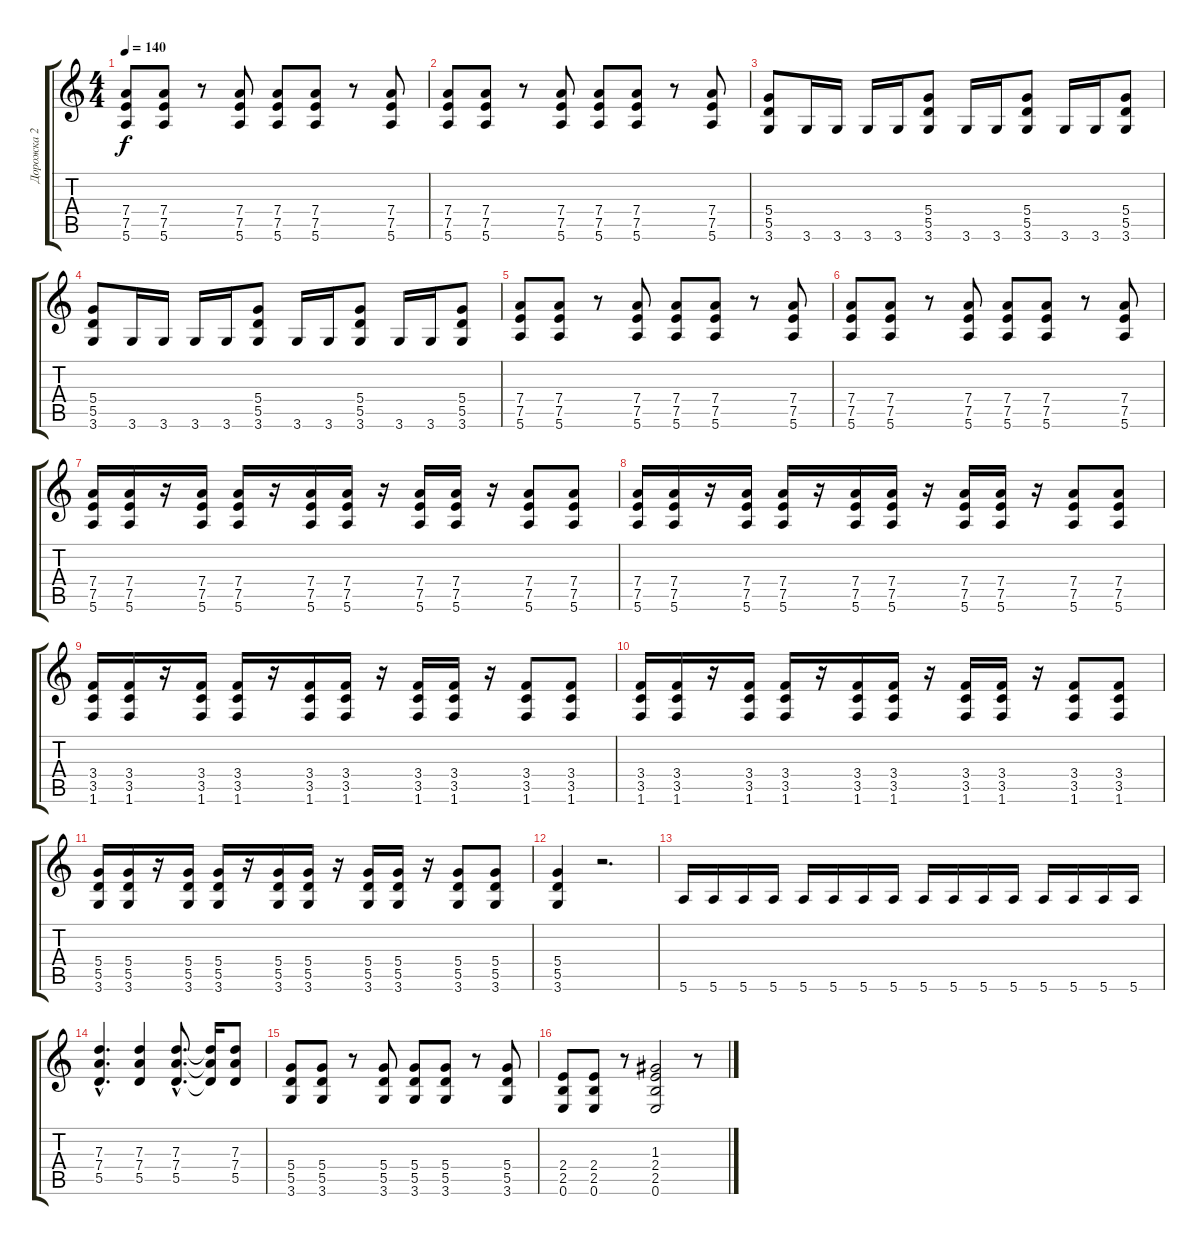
\track ("Дорожка 2" "Дорожка 2") {instrument overdrivenguitar}
\staff {score tabs}
\tuning (E4 B3 G3 D3 A2 E2) {hide}
\ts (4 4)
\tempo 140
\clef g2
\ks c
(7.4 7.5 5.6).8{dy f} (7.4 7.5 5.6).8 r.8 (7.4 7.5 5.6).8 (7.4 7.5 5.6).8 (7.4 7.5 5.6).8 r.8 (7.4 7.5 5.6).8 |
(7.4 7.5 5.6).8 (7.4 7.5 5.6).8 r.8 (7.4 7.5 5.6).8 (7.4 7.5 5.6).8 (7.4 7.5 5.6).8 r.8 (7.4 7.5 5.6).8 |
(5.4 5.5 3.6).8 3.6.16 3.6.16 3.6.16 3.6.16 (5.4 5.5 3.6).8 3.6.16 3.6.16 (5.4 5.5 3.6).8 3.6.16 3.6.16 (5.4 5.5 3.6).8 |
(5.4 5.5 3.6).8 3.6.16 3.6.16 3.6.16 3.6.16 (5.4 5.5 3.6).8 3.6.16 3.6.16 (5.4 5.5 3.6).8 3.6.16 3.6.16 (5.4 5.5 3.6).8 |
(7.4 7.5 5.6).8 (7.4 7.5 5.6).8 r.8 (7.4 7.5 5.6).8 (7.4 7.5 5.6).8 (7.4 7.5 5.6).8 r.8 (7.4 7.5 5.6).8 |
(7.4 7.5 5.6).8 (7.4 7.5 5.6).8 r.8 (7.4 7.5 5.6).8 (7.4 7.5 5.6).8 (7.4 7.5 5.6).8 r.8 (7.4 7.5 5.6).8 |
(7.4 7.5 5.6).16 (7.4 7.5 5.6).16 r.16 (7.4 7.5 5.6).16 (7.4 7.5 5.6).16 r.16 (7.4 7.5 5.6).16 (7.4 7.5 5.6).16 r.16 (7.4 7.5 5.6).16 (7.4 7.5 5.6).16 r.16 (7.4 7.5 5.6).8 (7.4 7.5 5.6).8 |
(7.4 7.5 5.6).16 (7.4 7.5 5.6).16 r.16 (7.4 7.5 5.6).16 (7.4 7.5 5.6).16 r.16 (7.4 7.5 5.6).16 (7.4 7.5 5.6).16 r.16 (7.4 7.5 5.6).16 (7.4 7.5 5.6).16 r.16 (7.4 7.5 5.6).8 (7.4 7.5 5.6).8 |
(3.4 3.5 1.6).16 (3.4 3.5 1.6).16 r.16 (3.4 3.5 1.6).16 (3.4 3.5 1.6).16 r.16 (3.4 3.5 1.6).16 (3.4 3.5 1.6).16 r.16 (3.4 3.5 1.6).16 (3.4 3.5 1.6).16 r.16 (3.4 3.5 1.6).8 (3.4 3.5 1.6).8 |
(3.4 3.5 1.6).16 (3.4 3.5 1.6).16 r.16 (3.4 3.5 1.6).16 (3.4 3.5 1.6).16 r.16 (3.4 3.5 1.6).16 (3.4 3.5 1.6).16 r.16 (3.4 3.5 1.6).16 (3.4 3.5 1.6).16 r.16 (3.4 3.5 1.6).8 (3.4 3.5 1.6).8 |
(5.4 5.5 3.6).16 (5.4 5.5 3.6).16 r.16 (5.4 5.5 3.6).16 (5.4 5.5 3.6).16 r.16 (5.4 5.5 3.6).16 (5.4 5.5 3.6).16 r.16 (5.4 5.5 3.6).16 (5.4 5.5 3.6).16 r.16 (5.4 5.5 3.6).8 (5.4 5.5 3.6).8 |
(5.4 5.5 3.6).4 r.2{d} |
5.6.16 5.6.16 5.6.16 5.6.16 5.6.16 5.6.16 5.6.16 5.6.16 5.6.16 5.6.16 5.6.16 5.6.16 5.6.16 5.6.16 5.6.16 5.6.16 |
(7.3{hac} 7.4{hac} 5.5{hac}).4{d} (7.3 7.4 5.5).4 (7.3{hac} 7.4{hac} 5.5{hac}).8{d} (7.3{t} 7.4{t} 5.5{t}).16 (7.3 7.4 5.5).8 |
(5.4 5.5 3.6).8 (5.4 5.5 3.6).8 r.8 (5.4 5.5 3.6).8 (5.4 5.5 3.6).8 (5.4 5.5 3.6).8 r.8 (5.4 5.5 3.6).8 |
(2.4 2.5 0.6).8 (2.4 2.5 0.6).8 r.8 (1.3 2.4 2.5 0.6).2 r.8
